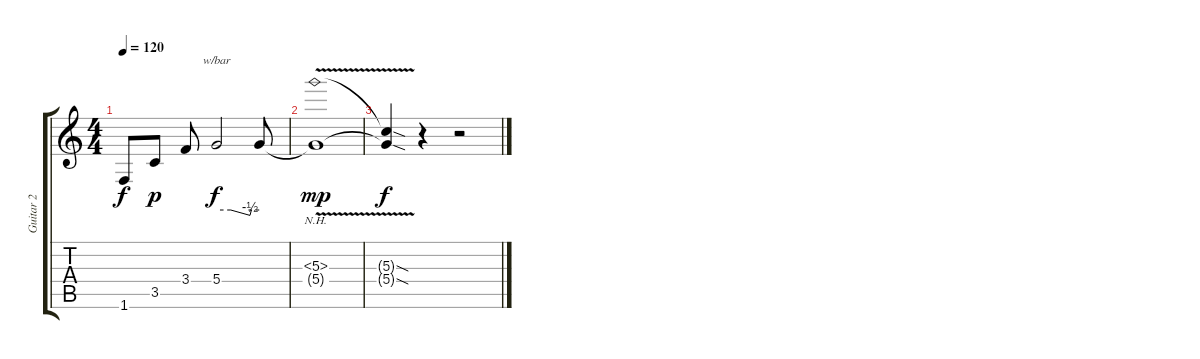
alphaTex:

\track ("Guitar 2" "Guitar 2") {instrument electricguitarclean}
\staff {score tabs}
\tuning (E4 B3 G3 D3 A2 E2) {hide}
\ts (4 4)
\tempo 120
\clef g2
\ks c
1.6{t}.8{dy f} 3.5.8{dy p} 3.4.8 5.4.2{tbe (custom default 0 0 20 0 47 -2 49 0 60 0) dy f} 5.4{t}.8 |
(5.3{nh} 5.4{v t}).1{dy mp} |
(5.3{sod t} 5.4{sod t}).4{dy f} r.4 r.2
